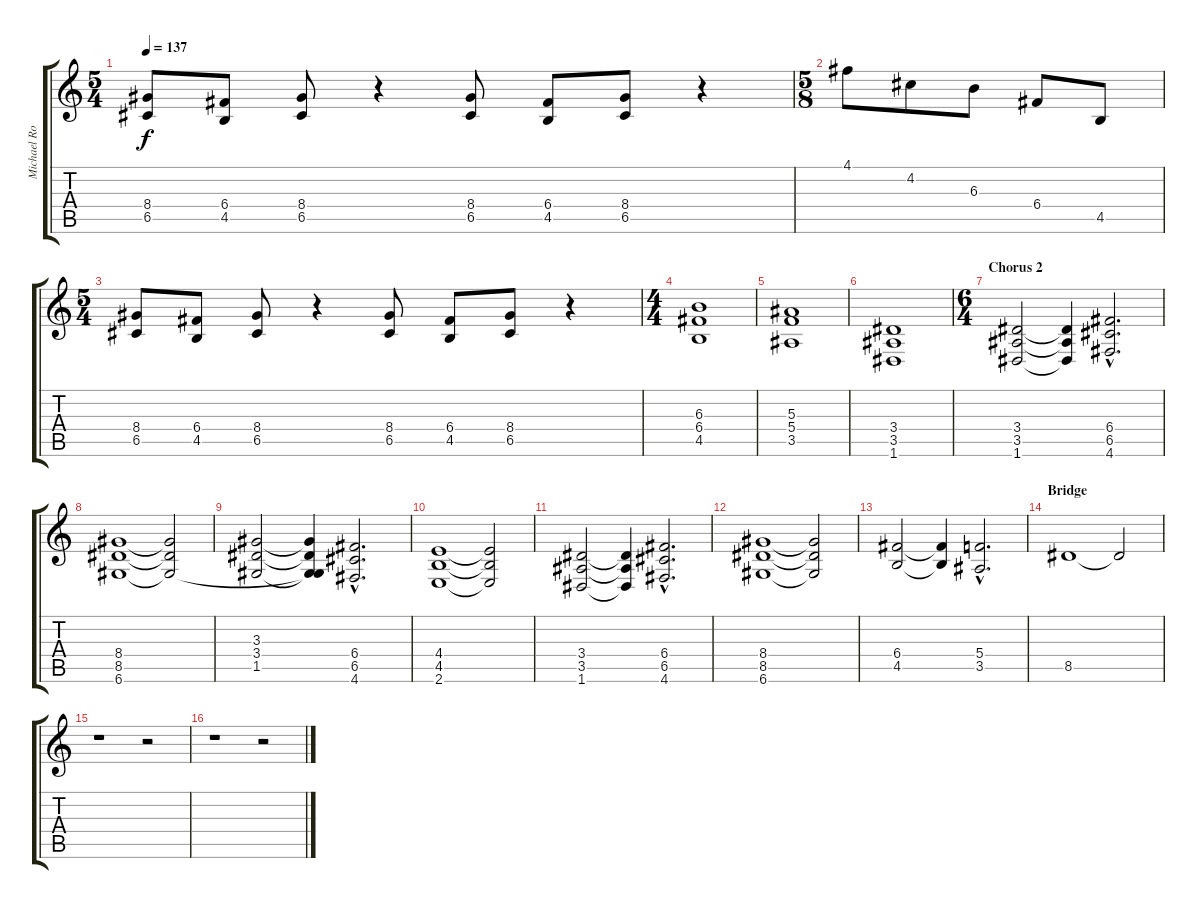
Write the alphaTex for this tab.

\track ("Michael Romeo Lead" "Michael Ro") {instrument overdrivenguitar}
\staff {score tabs}
\tuning (D4 A3 F3 C3 G2 D2) {hide}
\ts (5 4)
\tempo 137
\clef g2
\ks c
(8.4 6.5).8{dy f} (6.4 4.5).8 (8.4 6.5).8 r.4 (8.4 6.5).8 (6.4 4.5).8 (8.4 6.5).8 r.4 |
\ts (5 8)
4.1.8 4.2.8 6.3.8 6.4.8 4.5.8 |
\ts (5 4)
(8.4 6.5).8 (6.4 4.5).8 (8.4 6.5).8 r.4 (8.4 6.5).8 (6.4 4.5).8 (8.4 6.5).8 r.4 |
\ts (4 4)
(6.3 6.4 4.5).1 |
(5.3 5.4 3.5).1 |
(3.4 3.5 1.6).1 |
\ts (6 4)
\section ("" "Chorus 2")
(3.4 3.5 1.6).2 (3.4{t} 3.5{t} 1.6{t}).4 (6.4{hac} 6.5{hac} 4.6{hac}).2{d} |
(8.4 8.5 6.6).1 (8.4{t} 8.5{t} 6.6{t}).2 |
(3.3 3.4 1.5).2 (3.3{t} 3.4{t} 1.5{t} 6.6{t}).4 (6.4{hac} 6.5{hac} 4.6{hac}).2{d} |
(4.4 4.5 2.6).1 (4.4{t} 4.5{t} 2.6{t}).2 |
(3.4 3.5 1.6).2 (3.4{t} 3.5{t} 1.6{t}).4 (6.4{hac} 6.5{hac} 4.6{hac}).2{d} |
(8.4 8.5 6.6).1 (8.4{t} 8.5{t} 6.6{t}).2 |
(6.4 4.5).2 (6.4{t} 4.5{t}).4 (5.4{hac} 3.5{hac}).2{d} |
\section ("" "Bridge")
8.5.1{volume 8} 8.5{t}.2 |
r.1 r.2 |
r.1 r.2
